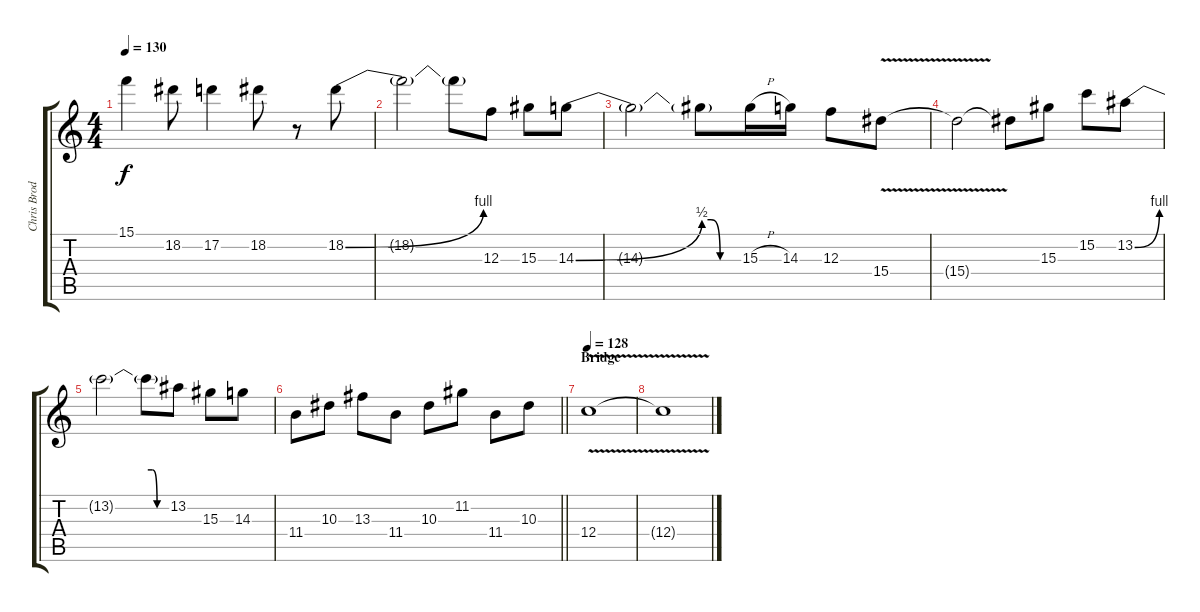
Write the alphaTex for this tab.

\track ("Chris Broderick" "Chris Brod") {instrument overdrivenguitar}
\staff {score tabs}
\tuning (D4 A3 F3 C3 G2 D2) {hide}
\ts (4 4)
\tempo 130
\clef g2
\ks c
15.1.4{dy f} 18.2.8 17.2.4 18.2.8 r.8 18.2{be (bend 0 0 60 4)}.8 |
18.2{t}.2 18.2{t}.8 12.3.8 15.3.8 14.3{be (bend 0 0 60 2)}.8 |
14.3{t}.2 14.3{be (custom 0 2 15 2 30 0 60 0) t}.8 15.3{h}.16 14.3.16 12.3.8 15.4{v}.8 |
15.4{t}.2 15.4{t}.8 15.3.8 15.2.8 13.2{be (bend 0 0 60 4)}.8 |
13.2{t}.2 13.2{be (custom 0 4 15 4 30 0 60 0) t}.8 13.2.8 15.3.8 14.3.8 |
\barLineRight lightlight
11.4.8 10.3.8 13.3.8 11.4.8 10.3.8 11.2.8 11.4.8 10.3.8 |
\section ("" "Bridge")
\tempo 128
12.4{v}.1 |
12.4{t}.1
